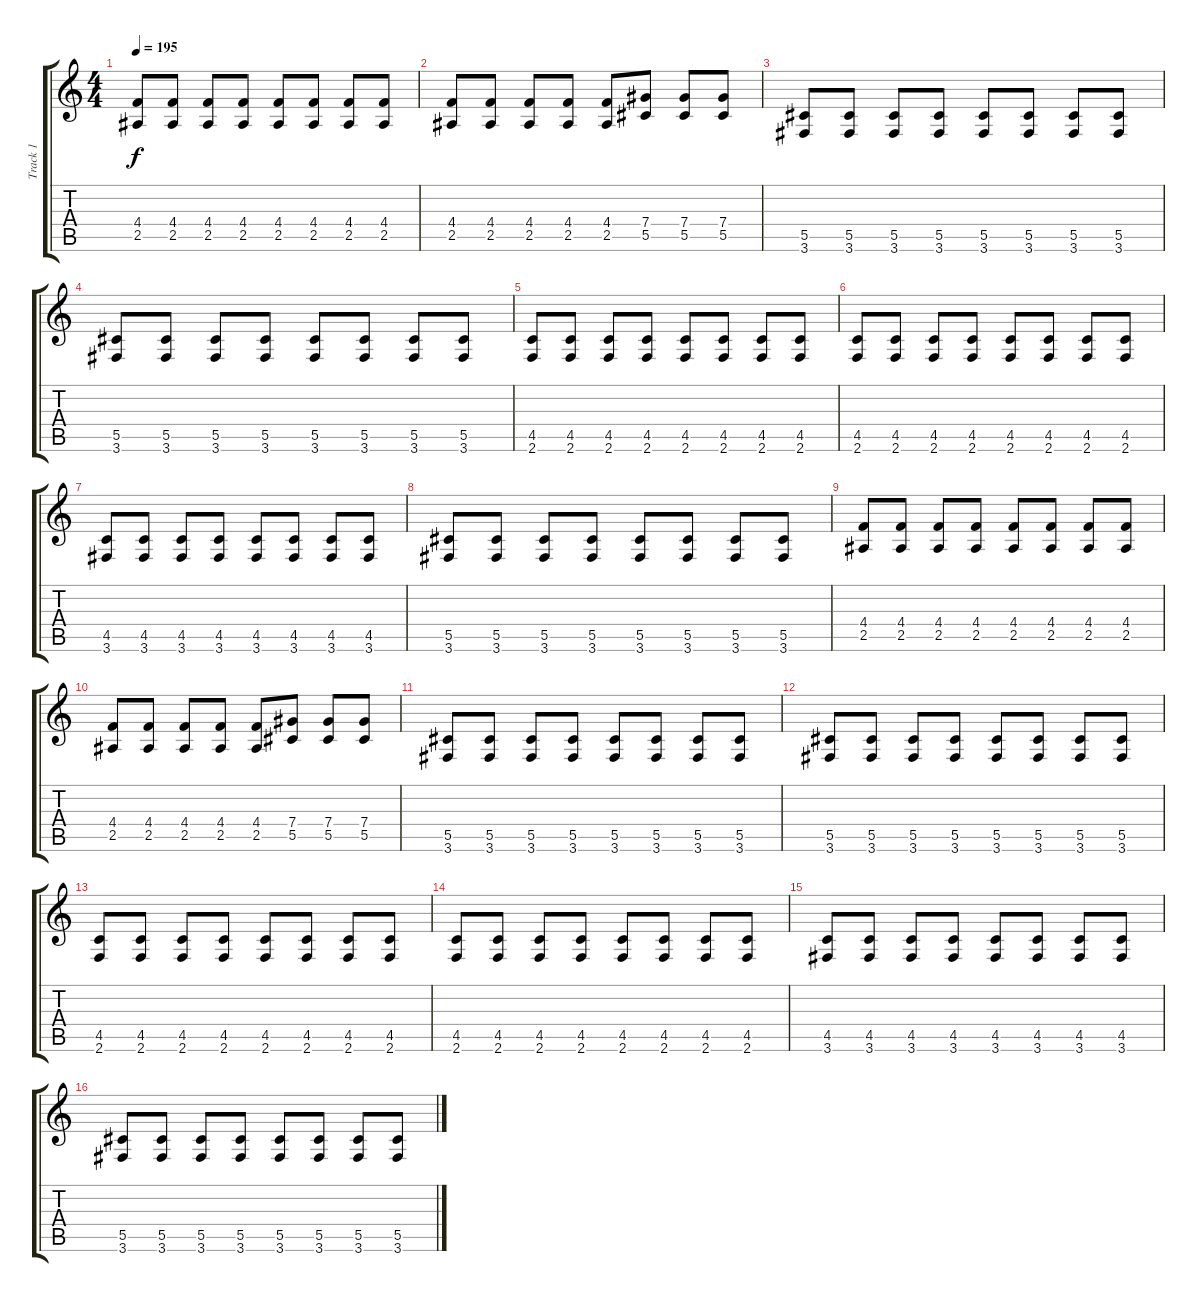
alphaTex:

\track ("Track 1" "Track 1") {instrument distortionguitar}
\staff {score tabs}
\tuning (Eb4 Bb3 Gb3 Db3 Ab2 Eb2) {hide}
\ts (4 4)
\tempo 195
\clef g2
\ks c
(4.4 2.5).8{dy f} (4.4 2.5).8 (4.4 2.5).8 (4.4 2.5).8 (4.4 2.5).8 (4.4 2.5).8 (4.4 2.5).8 (4.4 2.5).8 |
(4.4 2.5).8 (4.4 2.5).8 (4.4 2.5).8 (4.4 2.5).8 (4.4 2.5).8 (7.4 5.5).8 (7.4 5.5).8 (7.4 5.5).8 |
(5.5 3.6).8 (5.5 3.6).8 (5.5 3.6).8 (5.5 3.6).8 (5.5 3.6).8 (5.5 3.6).8 (5.5 3.6).8 (5.5 3.6).8 |
(5.5 3.6).8 (5.5 3.6).8 (5.5 3.6).8 (5.5 3.6).8 (5.5 3.6).8 (5.5 3.6).8 (5.5 3.6).8 (5.5 3.6).8 |
(4.5 2.6).8 (4.5 2.6).8 (4.5 2.6).8 (4.5 2.6).8 (4.5 2.6).8 (4.5 2.6).8 (4.5 2.6).8 (4.5 2.6).8 |
(4.5 2.6).8 (4.5 2.6).8 (4.5 2.6).8 (4.5 2.6).8 (4.5 2.6).8 (4.5 2.6).8 (4.5 2.6).8 (4.5 2.6).8 |
(4.5 3.6).8 (4.5 3.6).8 (4.5 3.6).8 (4.5 3.6).8 (4.5 3.6).8 (4.5 3.6).8 (4.5 3.6).8 (4.5 3.6).8 |
(5.5 3.6).8 (5.5 3.6).8 (5.5 3.6).8 (5.5 3.6).8 (5.5 3.6).8 (5.5 3.6).8 (5.5 3.6).8 (5.5 3.6).8 |
(4.4 2.5).8 (4.4 2.5).8 (4.4 2.5).8 (4.4 2.5).8 (4.4 2.5).8 (4.4 2.5).8 (4.4 2.5).8 (4.4 2.5).8 |
(4.4 2.5).8 (4.4 2.5).8 (4.4 2.5).8 (4.4 2.5).8 (4.4 2.5).8 (7.4 5.5).8 (7.4 5.5).8 (7.4 5.5).8 |
(5.5 3.6).8 (5.5 3.6).8 (5.5 3.6).8 (5.5 3.6).8 (5.5 3.6).8 (5.5 3.6).8 (5.5 3.6).8 (5.5 3.6).8 |
(5.5 3.6).8 (5.5 3.6).8 (5.5 3.6).8 (5.5 3.6).8 (5.5 3.6).8 (5.5 3.6).8 (5.5 3.6).8 (5.5 3.6).8 |
(4.5 2.6).8 (4.5 2.6).8 (4.5 2.6).8 (4.5 2.6).8 (4.5 2.6).8 (4.5 2.6).8 (4.5 2.6).8 (4.5 2.6).8 |
(4.5 2.6).8 (4.5 2.6).8 (4.5 2.6).8 (4.5 2.6).8 (4.5 2.6).8 (4.5 2.6).8 (4.5 2.6).8 (4.5 2.6).8 |
(4.5 3.6).8 (4.5 3.6).8 (4.5 3.6).8 (4.5 3.6).8 (4.5 3.6).8 (4.5 3.6).8 (4.5 3.6).8 (4.5 3.6).8 |
(5.5 3.6).8 (5.5 3.6).8 (5.5 3.6).8 (5.5 3.6).8 (5.5 3.6).8 (5.5 3.6).8 (5.5 3.6).8 (5.5 3.6).8
